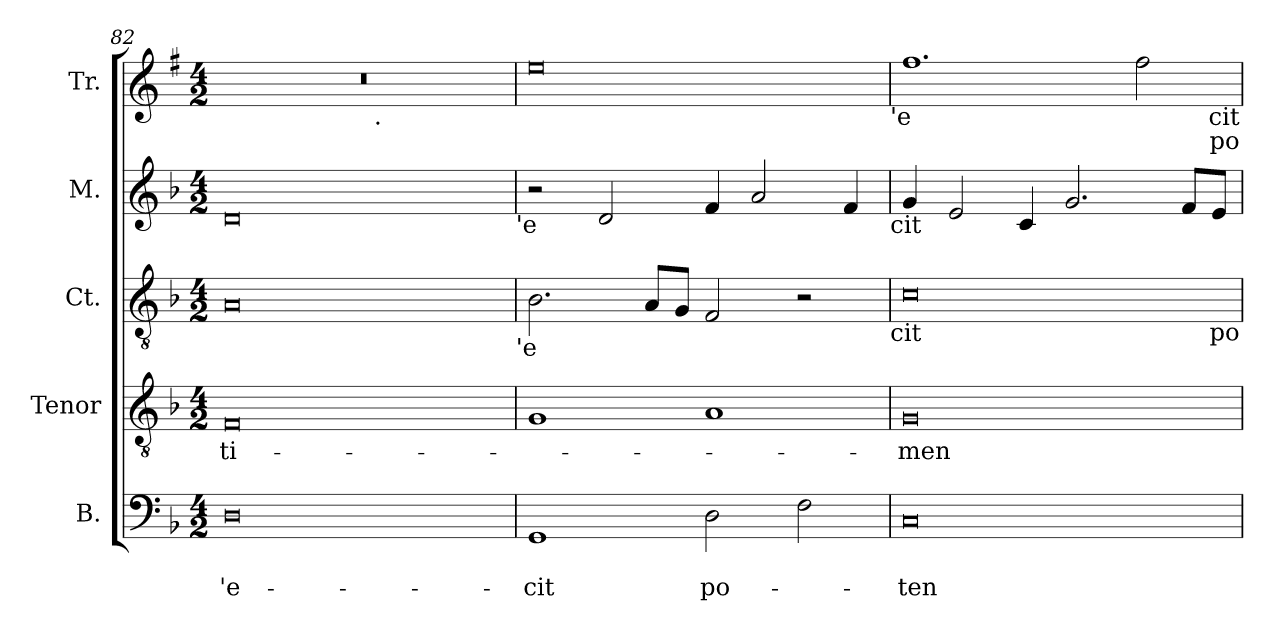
**kern	**text	**text	**kern	**text	**kern	**kern	**kern
*part5	*part5	*part5	*part4	*part4	*part3	*part2	*part1
*staff5	*staff5	*staff5	*staff4	*staff4	*staff3	*staff2	*staff1
*I"B.	*	*	*I"Tenor	*	*I"Ct.	*I"M.	*I"Tr.
*I'B.	*	*	*I'T.	*	*I'Ct.	*I'M.	*I'Tr.
!!LO:PB:g=z
*clefF4	*	*	*clefGv2	*	*clefGv2	*clefG2	*clefG2
*	*	*	*	*	*	*	*ITrd1c2
*k[b-]	*	*	*k[b-]	*	*k[b-]	*k[b-]	*k[b-]
*F:	*	*	*F:	*	*F:	*F:	*F:
*M4/2	*	*	*M4/2	*	*M4/2	*M4/2	*M4/2
=82	=82	=82	=82	=82	=82	=82	=82
!	!	!LO:LY:b	!	!LO:LY:b	!	!	!
*	*	*	*	*	*	*	*^
0D	.	'e-	0F	ti-	0A	0d	0r	1ryy
.	.	.	.	.	.	.	.	8ryy
.	.	.	.	.	.	.	.	32ryy
!	!	!	!	!	!	!	!	!LO:TX:b:t=.
.	.	.	.	.	.	.	.	2ryy
.	.	.	.	.	.	.	.	4ryy
.	.	.	.	.	.	.	.	16.ryy
!	!	!	!	!	!	!LO:TX:b:t='e	!	!
!	!	!	!	!	!LO:TX:b:t='e	!	!	!
=83	=83	=83	=83	=83	=83	=83	=83	=83
!	!	!LO:LY:b	!	!	!	!	!	!
*	*	*	*	*	*	*	*v	*v
1GG	.	-cit	1G	.	2.B-\	2r	0dd
.	.	.	.	.	.	2d/	.
.	.	.	.	.	8A/L	.	.
.	.	.	.	.	8G/J	.	.
!	!	!LO:LY:b	!	!	!	!	!
2D\	.	po-	1A	.	2F/	4f/	.
.	.	.	.	.	.	2a/	.
2F\	.	.	.	.	2r	.	.
.	.	.	.	.	.	4f/	.
!	!	!	!	!	!	!	!LO:TX:b:t='e
!	!	!	!	!	!	!LO:TX:b:t=cit	!
!	!	!	!	!	!LO:TX:b:t=cit	!	!
=84	=84	=84	=84	=84	=84	=84	=84
!	!	!LO:LY:b	!	!LO:LY:b	!	!	!
0C	.	-ten-	0G	-men-	0c	4g/	1.ee
.	.	.	.	.	.	2e/	.
.	.	.	.	.	.	4c/	.
.	.	.	.	.	.	2.g/	.
.	.	.	.	.	.	.	2ee\
.	.	.	.	.	.	8f/L	.
.	.	.	.	.	.	8e/J	.
!	!	!	!	!	!	!	!LO:TX:b:t=cit
!	!	!	!	!	!	!	!LO:TX:b:t=po
!	!	!	!	!	!LO:TX:b:t=po	!	!
=	=	=	=	=	=	=	=
*-	*-	*-	*-	*-	*-	*-	*-
